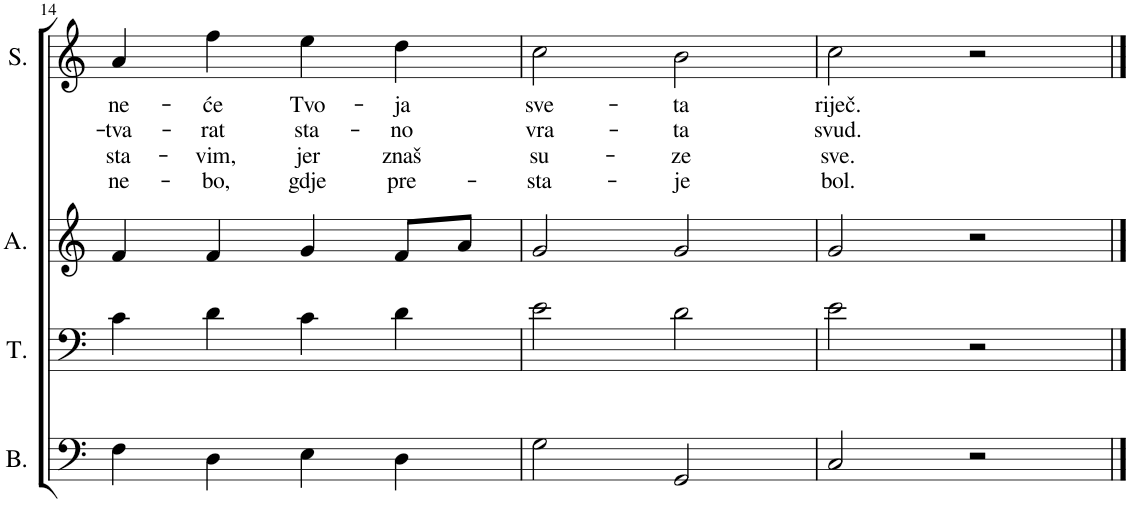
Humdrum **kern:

**kern	**kern	**kern	**kern	**text	**text	**text	**text
*part4	*part3	*part2	*part1	*part1	*part1	*part1	*part1
*staff4	*staff3	*staff2	*staff1	*staff1	*staff1	*staff1	*staff1
*I"Bass	*I"Tenor	*I"Alto	*I"Soprano	*	*	*	*
*I'B.	*I'T.	*I'A.	*I'S.	*	*	*	*
!!LO:PB:g=z
*clefF4	*clefF4	*clefG2	*clefG2	*	*	*	*
*k[]	*k[]	*k[]	*k[]	*	*	*	*
*M4/4	*M4/4	*M4/4	*M4/4	*	*	*	*
*met(c)	*met(c)	*met(c)	*met(c)	*	*	*	*
=14	=14	=14	=14	=14	=14	=14	=14
!	!	!	!	!LO:LY:b	!LO:LY:b	!LO:LY:b	!LO:LY:b
4F\	4c\	4f/	4a/	ne-	-tva-	sta-	ne-
!	!	!	!	!LO:LY:b	!LO:LY:b	!LO:LY:b	!LO:LY:b
4D\	4d\	4f/	4ff\	-će	-rat	-vim,	-bo,
!	!	!	!	!LO:LY:b	!LO:LY:b	!LO:LY:b	!LO:LY:b
4E\	4c\	4g/	4ee\	Tvo-	sta-	jer	gdje
!	!	!	!	!LO:LY:b	!LO:LY:b	!LO:LY:b	!LO:LY:b
4D\	4d\	8f/L	4dd\	-ja	-no	znaš	pre-
.	.	8a/J	.	.	.	.	.
=15	=15	=15	=15	=15	=15	=15	=15
!	!	!	!	!LO:LY:b	!LO:LY:b	!LO:LY:b	!LO:LY:b
2G\	2e\	2g/	2cc\	sve-	vra-	su-	-sta-
!	!	!	!	!LO:LY:b	!LO:LY:b	!LO:LY:b	!LO:LY:b
2GG/	2d\	2g/	2b\	-ta	-ta	-ze	-je
=16	=16	=16	=16	=16	=16	=16	=16
!	!	!	!	!LO:LY:b	!LO:LY:b	!LO:LY:b	!LO:LY:b
2C/	2e\	2g/	2cc\	riječ.	svud.	sve.	bol.
2r	2r	2r	2r	.	.	.	.
==	==	==	==	==	==	==	==
*-	*-	*-	*-	*-	*-	*-	*-
